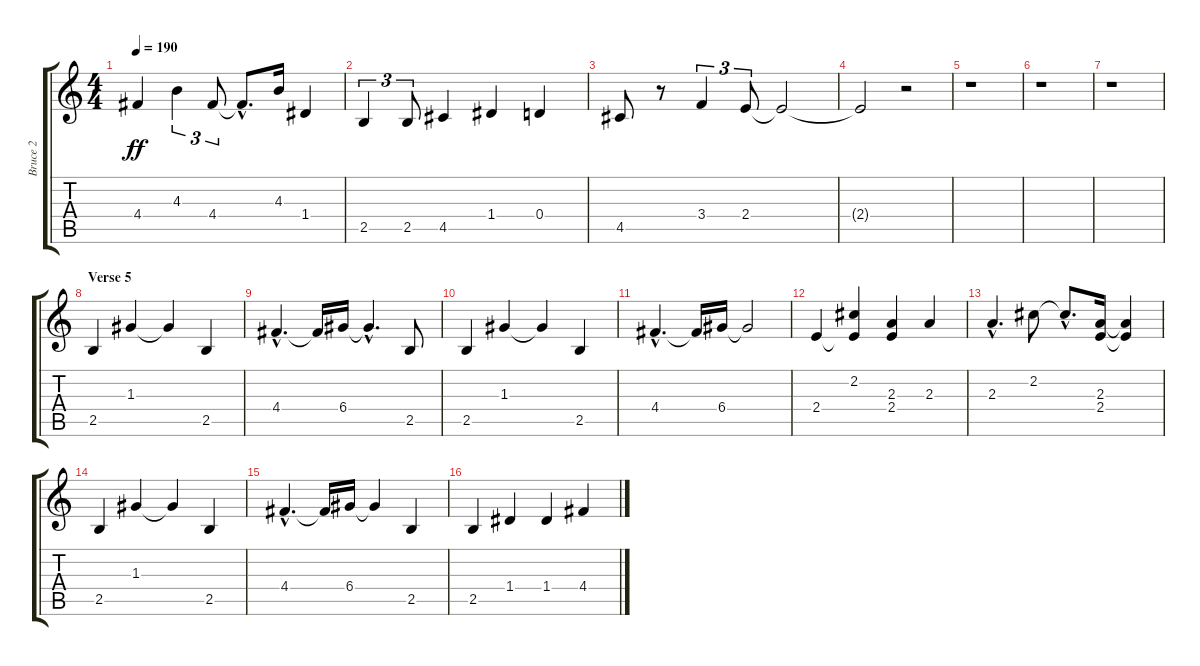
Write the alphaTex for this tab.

\track ("Bruce 2" "Bruce 2") {instrument electricguitarclean}
\staff {score tabs}
\tuning (E4 B3 G3 D3 A2 E2) {hide}
\ts (4 4)
\tempo 190
\clef g2
\ks c
4.4.4{dy ff} 4.3.4{tu (3 2)} 4.4.8{tu (3 2)} 4.4{hac t}.8{d} 4.3.16 1.4.4 |
2.5.4{tu (3 2)} 2.5.8{tu (3 2)} 4.5.4 1.4.4 0.4.4 |
4.5.8 r.8 3.4.4{tu (3 2)} 2.4.8{tu (3 2)} 2.4{t}.2 |
2.4{t}.2 r.2 |
r.1 |
r.1 |
r.1 |
\section ("" "Verse 5")
2.5.4 1.3.4 1.3{t}.4 2.5.4 |
4.4{hac}.4{d} 4.4{t}.16 6.4.16 6.4{hac t}.4{d} 2.5.8 |
2.5.4 1.3.4 1.3{t}.4 2.5.4 |
4.4{hac}.4{d} 4.4{t}.16 6.4.16 6.4{t}.2 |
2.4.4 (2.2 2.4{t}).4 (2.3 2.4).4 2.3.4 |
2.3{hac}.4{d} 2.2.8 2.2{hac t}.8{d} (2.3 2.4).16 (2.3{t} 2.4{t}).4 |
2.5.4 1.3.4 1.3{t}.4 2.5.4 |
4.4{hac}.4{d} 4.4{t}.16 6.4.16 6.4{t}.4 2.5.4 |
2.5.4 1.4.4 1.4.4 4.4.4
